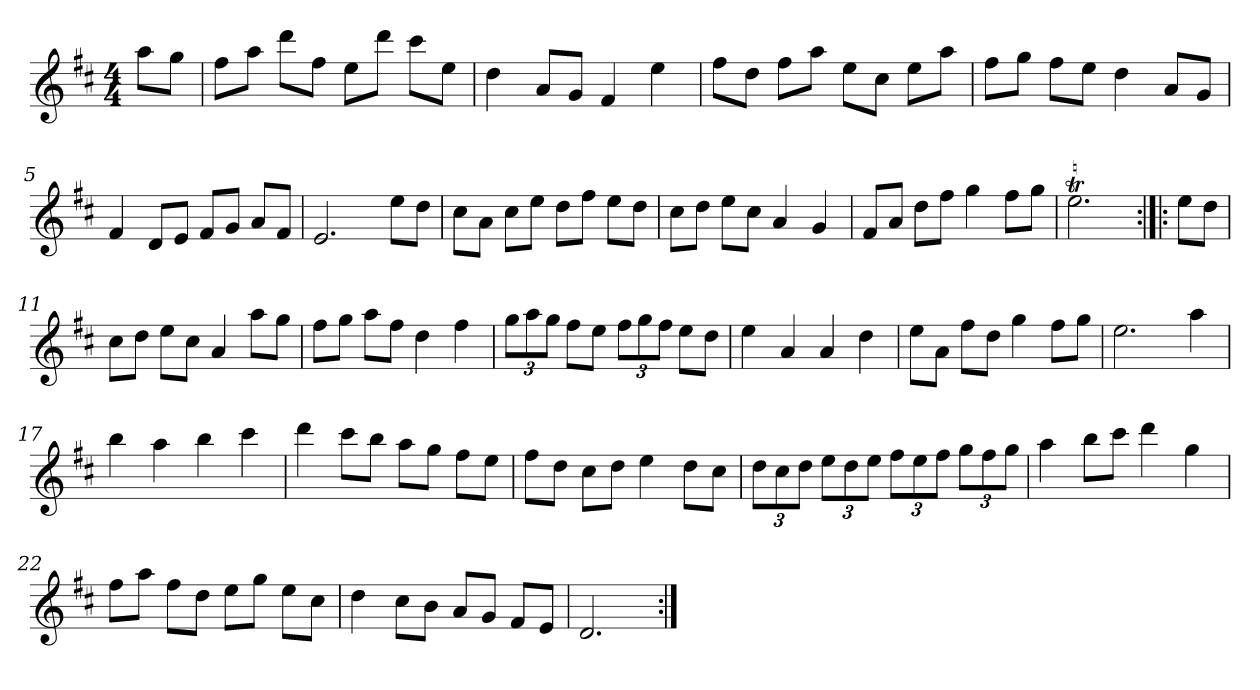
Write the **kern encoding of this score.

**kern
*part1
*staff1
*clefG2
*k[f#c#]
*D:
*M4/4
*MM120
=
8aa\L
8gg\J
=1
8ff#\L
8aa\J
8ddd\L
8ff#\J
8ee\L
8ddd\J
8ccc#\L
8ee\J
=2
4dd
8a/L
8g/J
4f#
4ee
=3
8ff#\L
8dd\J
8ff#\L
8aa\J
8ee\L
8cc#\J
8ee\L
8aa\J
=4
8ff#\L
8gg\J
8ff#\L
8ee\J
4dd
8a/L
8g/J
=5
4f#
8d/L
8e/J
8f#/L
8g/J
8a/L
8f#/J
=6
2.e
8ee\L
8dd\J
=7
8cc#\L
8a\J
8cc#\L
8ee\J
8dd\L
8ff#\J
8ee\L
8dd\J
=8
8cc#\L
8dd\J
8ee\L
8cc#\J
4a
4g
=9
8f#/L
8a/J
8dd\L
8ff#\J
4gg
8ff#\L
8gg\J
=10
2.eet
=:|!|:
8ee\L
8dd\J
=11
8cc#\L
8dd\J
8ee\L
8cc#\J
4a
8aa\L
8gg\J
=12
8ff#\L
8gg\J
8aa\L
8ff#\J
4dd
4ff#
=13
12gg\L
12aa\
12gg\J
8ff#\L
8ee\J
12ff#\L
12gg\
12ff#\J
8ee\L
8dd\J
=14
4ee
4a
4a
4dd
=15
8ee\L
8a\J
8ff#\L
8dd\J
4gg
8ff#\L
8gg\J
=16
2.ee
4aa
=17
4bb
4aa
4bb
4ccc#
=18
4ddd
8ccc#\L
8bb\J
8aa\L
8gg\J
8ff#\L
8ee\J
=19
8ff#\L
8dd\J
8cc#\L
8dd\J
4ee
8dd\L
8cc#\J
=20
12dd\L
12cc#\
12dd\J
12ee\L
12dd\
12ee\J
12ff#\L
12ee\
12ff#\J
12gg\L
12ff#\
12gg\J
=21
4aa
8bb\L
8ccc#\J
4ddd
4gg
=22
8ff#\L
8aa\J
8ff#\L
8dd\J
8ee\L
8gg\J
8ee\L
8cc#\J
=23
4dd
8cc#\L
8b\J
8a/L
8g/J
8f#/L
8e/J
=24
2.d
=:|!
*-
